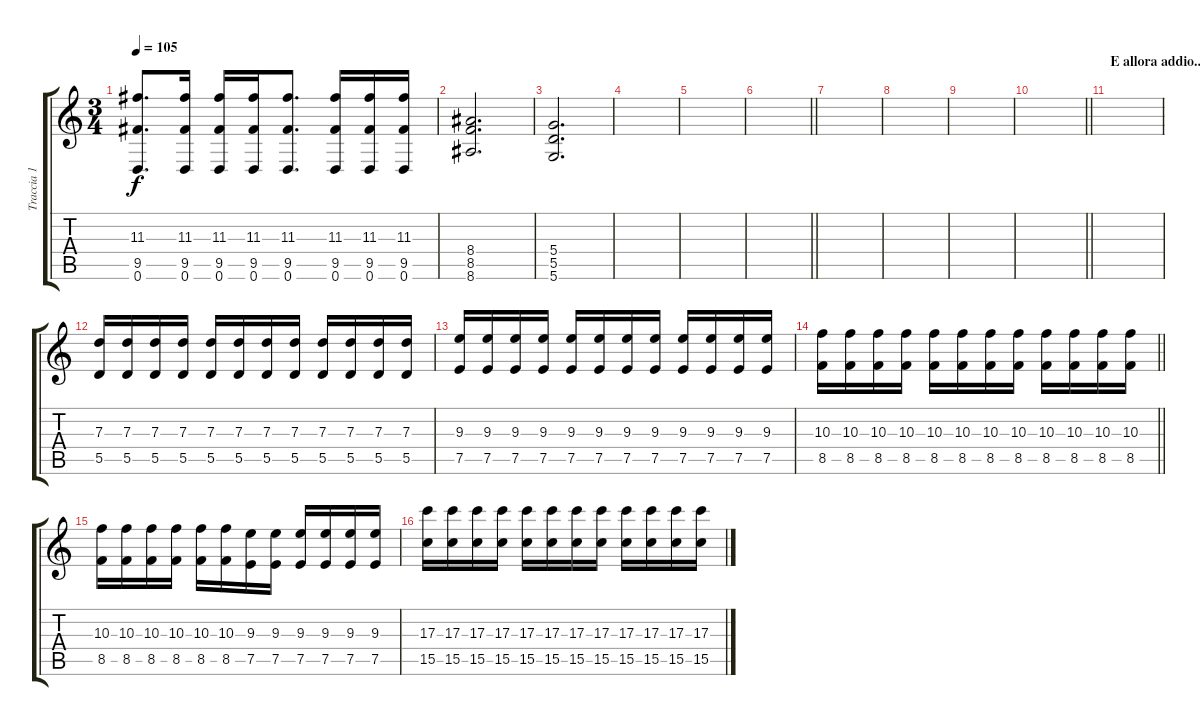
\track ("Traccia 1" "Traccia 1") {instrument distortionguitar}
\staff {score tabs}
\tuning (E4 B3 G3 D3 A2 D2) {hide}
\ts (3 4)
\tempo 105
\clef g2
\ks c
(11.3 9.5 0.6).8{d dy f} (11.3 9.5 0.6).16 (11.3 9.5 0.6).16 (11.3 9.5 0.6).16 (11.3 9.5 0.6).8{d} (11.3 9.5 0.6).16 (11.3 9.5 0.6).16 (11.3 9.5 0.6).16 |
(8.4 8.5 8.6).2{d} |
(5.4 5.5 5.6).2{d} |
|
|
\barLineRight lightlight
|
|
|
|
\barLineRight lightlight
|
\section ("" "E allora addio...")
|
(7.3 5.5).16{volume 10} (7.3 5.5).16 (7.3 5.5).16 (7.3 5.5).16 (7.3 5.5).16 (7.3 5.5).16 (7.3 5.5).16 (7.3 5.5).16 (7.3 5.5).16 (7.3 5.5).16 (7.3 5.5).16 (7.3 5.5).16 |
(9.3 7.5).16 (9.3 7.5).16 (9.3 7.5).16 (9.3 7.5).16 (9.3 7.5).16 (9.3 7.5).16 (9.3 7.5).16 (9.3 7.5).16 (9.3 7.5).16 (9.3 7.5).16 (9.3 7.5).16 (9.3 7.5).16 |
\barLineRight lightlight
(10.3 8.5).16 (10.3 8.5).16 (10.3 8.5).16 (10.3 8.5).16 (10.3 8.5).16 (10.3 8.5).16 (10.3 8.5).16 (10.3 8.5).16 (10.3 8.5).16 (10.3 8.5).16 (10.3 8.5).16 (10.3 8.5).16 |
(10.3 8.5).16 (10.3 8.5).16 (10.3 8.5).16 (10.3 8.5).16 (10.3 8.5).16 (10.3 8.5).16 (9.3 7.5).16 (9.3 7.5).16 (9.3 7.5).16 (9.3 7.5).16 (9.3 7.5).16 (9.3 7.5).16 |
(17.3 15.5).16 (17.3 15.5).16 (17.3 15.5).16 (17.3 15.5).16 (17.3 15.5).16 (17.3 15.5).16 (17.3 15.5).16 (17.3 15.5).16 (17.3 15.5).16 (17.3 15.5).16 (17.3 15.5).16 (17.3 15.5).16
